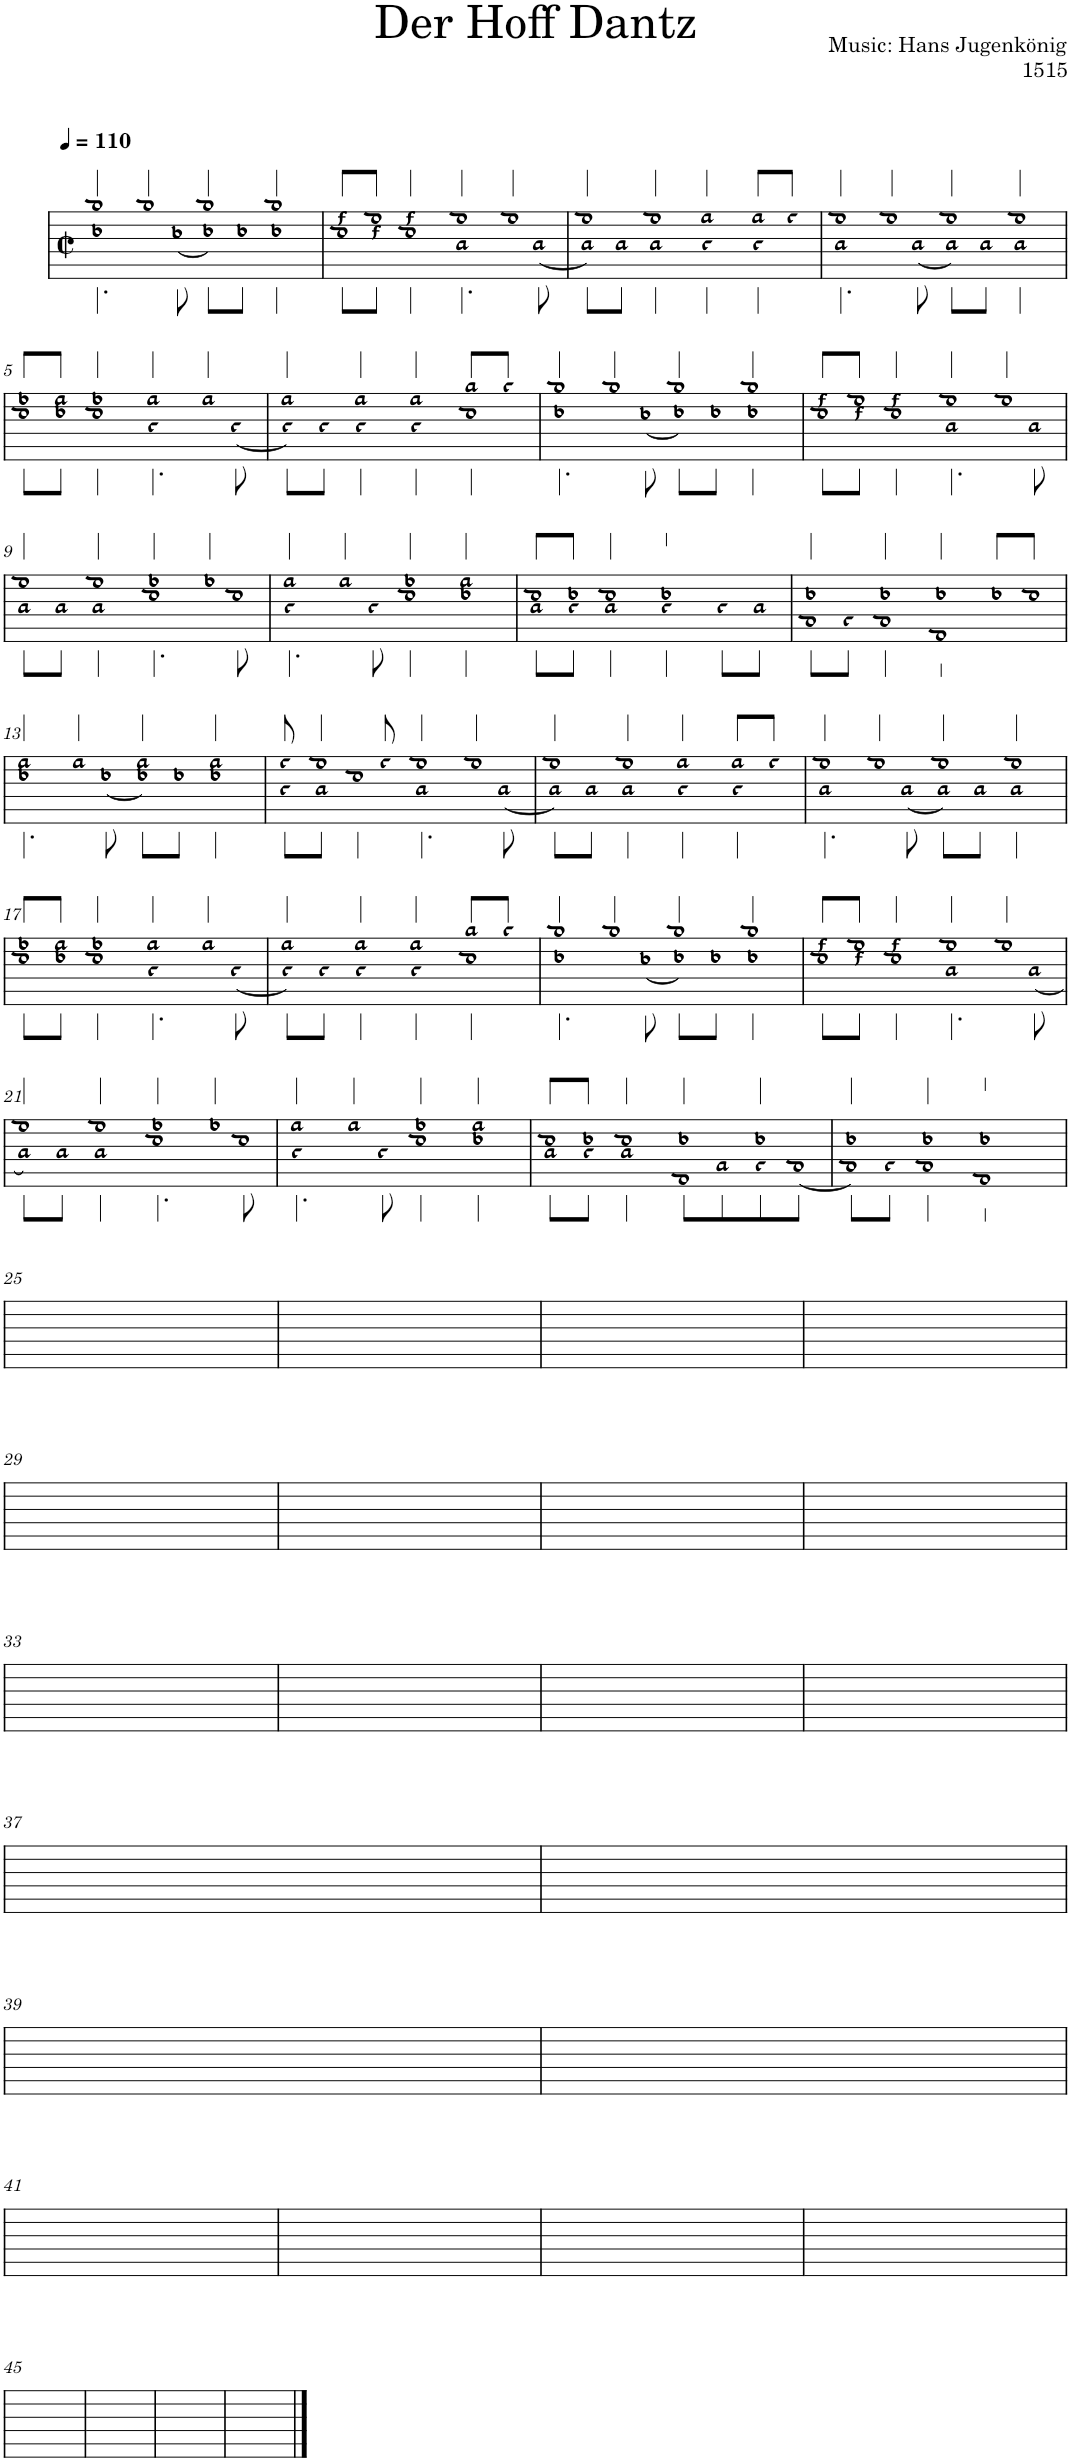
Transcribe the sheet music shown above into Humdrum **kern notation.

**kern
*part1
*staff1
*I"Lute
*I'Lte
*stria6
*k[b-e-]
*M2/2
*met(c|)
*MM110
=1
*^
4b-/	4.B-\
4b-/	.
.	[8B-\
4b-/	8B-\L]
.	8B-\J
4b-/	4B-\
=2	=2
8g/L	8c\L
8f/J	8d\J
4g/	4c\
4f/	4.F\
4f/	.
.	[8F\
=3	=3
4f/	8F\L]
.	8F\J
4f/	4F\
4d/	4G\
8d/L	4G\
8e/J	.
=4	=4
4f/	4.F\
4f/	.
.	[8F\
4f/	8F\L]
.	8F\J
4f/	4F\
!!LO:LB:g=z	!!
=5	=5
8e-/L	8c\L
8d/J	8B-\J
4e-/	4c\
4d/	4.G\
4d/	.
.	[8G\
=6	=6
4d/	8G\L]
.	8G\J
4d/	4G\
4d/	4G\
8g/L	4c\
8a/J	.
=7	=7
4b-/	4.B-\
4b-/	.
.	[8B-\
4b-/	8B-\L]
.	8B-\J
4b-/	4B-\
=8	=8
8g/L	8c\L
8f/J	8d\J
4g/	4c\
4f/	4.F\
4f/	.
.	8F\
!!LO:LB:g=z	!!
=9	=9
4f/	8F\L
.	8F\J
4f/	4F\
4e-/	4.c\
4e-/	.
.	8c\
=10	=10
4d/	4.G\
4d/	.
.	8G\
4e-/	4c\
4d/	4B-\
=11	=11
8c/L	8F\L
8B-/J	8G\J
4c/	4F\
2B-/	4G\
.	8G\L
.	8F\J
=12	=12
4B-/	8E-\L
.	8D\J
4B-/	4E-\
4B-/	2BB-\
8B-/L	.
8c/J	.
!!LO:LB:g=z	!!
=13	=13
4d/	4.B-\
4d/	.
.	[8B-\
4d/	8B-\L]
.	8B-\J
4d/	4B-\
=14	=14
8e/	8G\L
4f/	8F\J
.	4c\
8e/	.
4f/	4.F\
4f/	.
.	[8F\
=15	=15
4f/	8F\L]
.	8F\J
4f/	4F\
4d/	4G\
8d/L	4G\
8e/J	.
=16	=16
4f/	4.F\
4f/	.
.	[8F\
4f/	8F\L]
.	8F\J
4f/	4F\
!!LO:LB:g=z	!!
=17	=17
8e-/L	8c\L
8d/J	8B-\J
4e-/	4c\
4d/	4.G\
4d/	.
.	[8G\
=18	=18
4d/	8G\L]
.	8G\J
4d/	4G\
4d/	4G\
8g/L	4c\
8a/J	.
=19	=19
4b-/	4.B-\
4b-/	.
.	[8B-\
4b-/	8B-\L]
.	8B-\J
4b-/	4B-\
=20	=20
8g/L	8c\L
8f/J	8d\J
4g/	4c\
4f/	4.F\
4f/	.
.	[8F\
!!LO:LB:g=z	!!
=21	=21
4f/	8F\L]
.	8F\J
4f/	4F\
4e-/	4.c\
4e-/	.
.	8c\
=22	=22
4d/	4.G\
4d/	.
.	8G\
4e-/	4c\
4d/	4B-\
=23	=23
8c/L	8F\L
8B-/J	8G\J
4c/	4F\
4B-/	8BB-\L
.	8C\
4B-/	8D\
.	[8E-\J
=24	=24
4B-/	8E-\L]
.	8D\J
4B-/	4E-\
2B-/	2BB-\
*v	*v
!!LO:LB:g=z
=25
1r
=26
1r
=27
1r
=28
1r
!!LO:LB:g=z
=29
1r
=30
1r
=31
1r
=32
1r
!!LO:LB:g=z
=33
1r
=34
1r
=35
1r
=36
1r
!!LO:LB:g=z
=37
1r
=38
1r
!!LO:LB:g=z
=39
1r
=40
1r
!!LO:LB:g=z
=41
1r
=42
1r
=43
1r
=44
1r
!!LO:LB:g=z
=45
1r
=46
1r
=47
1r
=48
1r
==
*-
